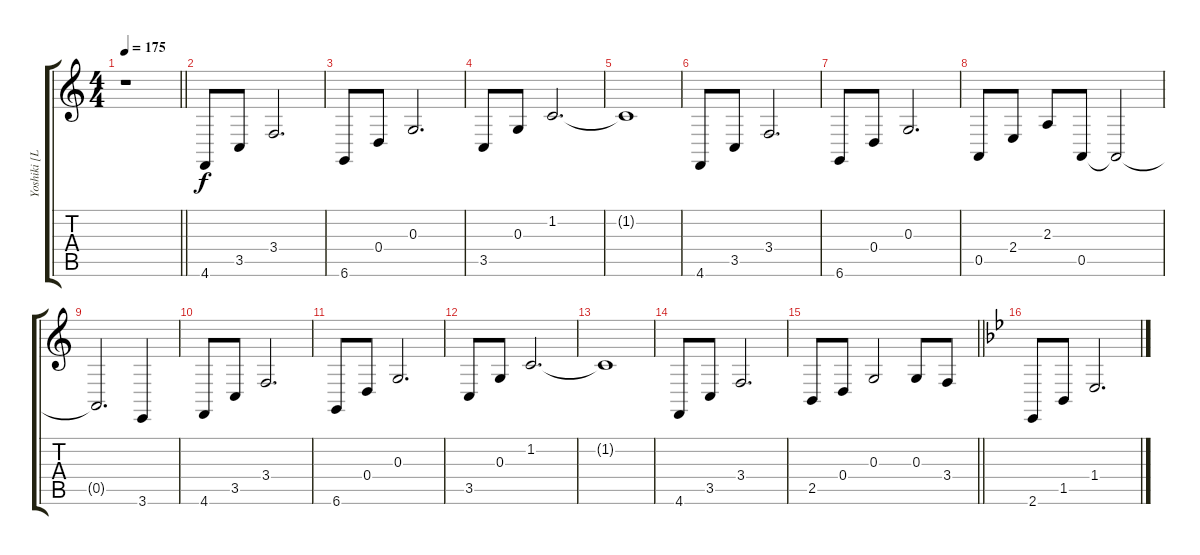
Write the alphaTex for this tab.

\track ("Yoshiki [L]" "Yoshiki [L") {instrument acousticgrandpiano}
\staff {score tabs}
\tuning (E4 B3 G3 D3 A2 Db2) {hide}
\ts (4 4)
\tempo 175
\clef g2
\barLineRight lightlight
\ks c
r.1{dy f} |
4.6.8 3.5.8 3.4.2{d} |
6.6.8 0.4.8 0.3.2{d} |
3.5.8 0.3.8 1.2.2{d} |
1.2{t}.1 |
4.6.8 3.5.8 3.4.2{d} |
6.6.8 0.4.8 0.3.2{d} |
0.5.8 2.4.8 2.3.8 0.5.8 0.5{t}.2 |
0.5{t}.2{d} 3.6.4 |
4.6.8 3.5.8 3.4.2{d} |
6.6.8 0.4.8 0.3.2{d} |
3.5.8 0.3.8 1.2.2{d} |
1.2{t}.1 |
4.6.8 3.5.8 3.4.2{d} |
\barLineRight lightlight
2.5.8 0.4.8 0.3.2 0.3.8 3.4.8 |
\ks bb
2.6.8 1.5.8 1.4.2{d}
